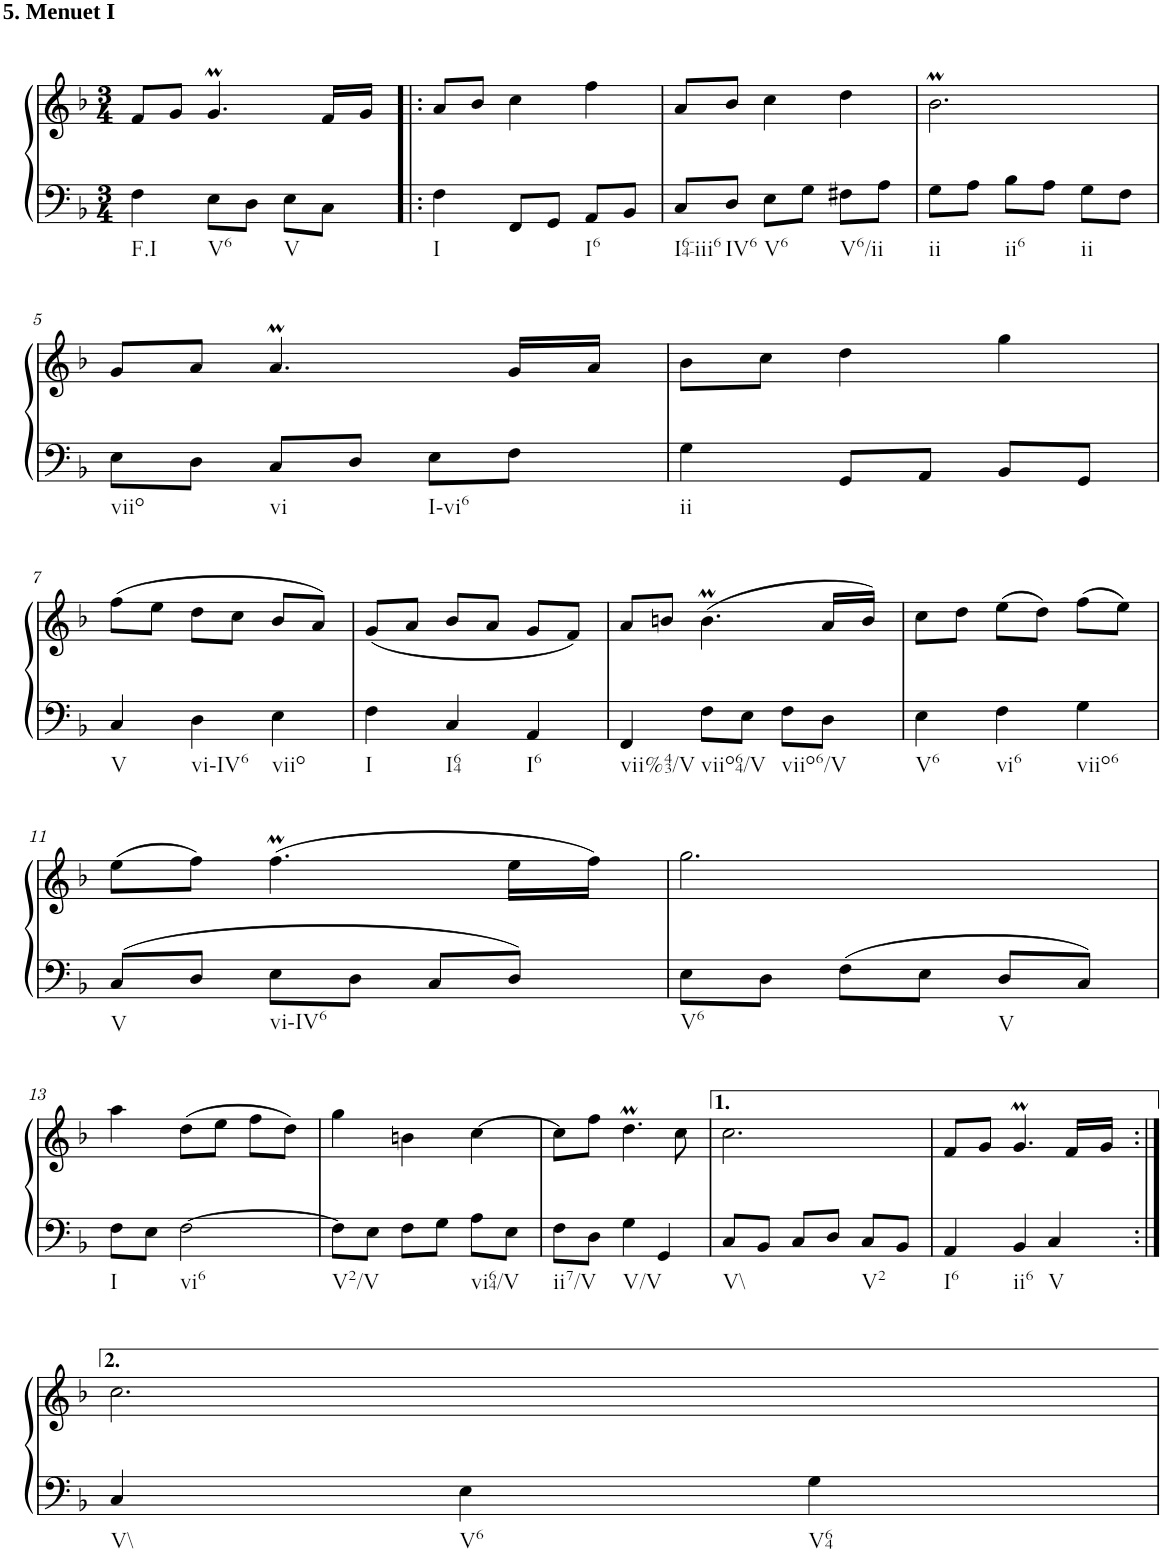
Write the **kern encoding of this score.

**kern	**kern
*part1	*part1
*staff2	*staff1
*I"Klavier linke Hand	*
*clefF4	*clefG2
*k[b-]	*k[b-]
*M3/4	*M3/4
=1	=1
!	!LO:TX:a:B:t=5. Menuet I
!LO:TX:b:t=F.I	!
4F\	8f/L
.	8g/J
!LO:TX:b:t=V6	!
8E\L	4.gM/
8D\J	.
!LO:TX:b:t=V	!
8E\L	.
8C\J	16f/LL
.	16g/JJ
=2!|:	=2!|:
!LO:TX:b:t=I	!
4F\	8a/L
.	8b-/J
8FF/L	4cc\
8GG/J	.
!LO:TX:b:t=I6	!
8AA/L	4ff\
8BB-/J	.
=3	=3
!LO:TX:b:t=I64-iii6	!
8C/L	8a/L
!LO:TX:b:t=IV6	!
8D/J	8b-/J
!LO:TX:b:t=V6	!
8E\L	4cc\
8G\J	.
!LO:TX:b:t=V6/ii	!
8F#X\L	4dd\
8A\J	.
=4	=4
!LO:TX:b:t=ii	!
8G\L	2.b-M\
8A\J	.
!LO:TX:b:t=ii6	!
8B-\L	.
8A\J	.
!LO:TX:b:t=ii	!
8G\L	.
8F\J	.
!!LO:LB:g=z
=5	=5
!LO:TX:b:t=viio	!
8E\L	8g/L
8D\J	8a/J
!LO:TX:b:t=vi	!
8C/L	4.am/
8D/J	.
!LO:TX:b:t=I-vi6	!
8E\L	.
8F\J	16g/LL
.	16a/JJ
=6	=6
!LO:TX:b:t=ii	!
4G\	8b-\L
.	8cc\J
8GG/L	4dd\
8AA/J	.
8BB-/L	4gg\
8GG/J	.
!!LO:LB:g=z
=7	=7
!LO:TX:b:t=V	!
4C/	(8ff\L
.	8ee\J
!LO:TX:b:t=vi-IV6	!
4D\	8dd\L
.	8cc\J
!LO:TX:b:t=viio	!
4E\	8b-/L
.	8a/J)
=8	=8
!LO:TX:b:t=I	!
4F\	(8g/L
.	8a/J
!LO:TX:b:t=I64	!
4C/	8b-/L
.	8a/J
!LO:TX:b:t=I6	!
4AA/	8g/L
.	8f/J)
=9	=9
!LO:TX:b:t=vii%43/V	!
4FF/	8a/L
.	8bn/J
!LO:TX:b:t=viio64/V	!
8F\L	(4.bm\
8E\J	.
!LO:TX:b:t=viio6/V	!
8F\L	.
8D\J	16a/LL
.	16b/JJ)
=10	=10
!LO:TX:b:t=V6	!
4E\	8cc\L
.	8dd\J
!LO:TX:b:t=vi6	!
4F\	(8ee\L
.	8dd\J)
!LO:TX:b:t=viio6	!
4G\	(8ff\L
.	8ee\J)
!!LO:LB:g=z
=11	=11
!LO:TX:b:t=V	!
8C/L	(8ee\L
8D/J	8ff\J)
!LO:TX:b:t=vi-IV6	!
8E\L	(4.ffM\
8D\J	.
8C/L	.
8D/J	16ee\LL
.	16ff\JJ)
=12	=12
!LO:TX:b:t=V6	!
8E\L	2.gg\
8D\J	.
8F\L	.
8E\J	.
!LO:TX:b:t=V	!
8D/L	.
8C/J	.
!!LO:LB:g=z
=13	=13
!LO:TX:b:t=I	!
8F\L	4aa\
8E\J	.
!LO:TX:b:t=vi6	!
[2F\	(8dd\L
.	8ee\J
.	8ff\L
.	8dd\J)
=14	=14
!LO:TX:b:t=V2/V	!
8F\L]	4gg\
8E\J	.
8F\L	4bn\
8G\J	.
!LO:TX:b:t=vi64/V	!
8A\L	[4cc\
8E\J	.
=15	=15
!LO:TX:b:t=ii7/V	!
8F\L	8cc\L]
8D\J	8ff\J
!LO:TX:b:t=V/V	!
4G\	4.ddM\
4GG/	.
.	8cc\
=16	=16
!LO:TX:b:t=V\\	!
8C/L	2.cc\
8BB-/J	.
8C/L	.
8D/J	.
!LO:TX:b:t=V2	!
8C/L	.
8BB-/J	.
=16X1	=16X1
!LO:TX:b:t=I6	!
4AA/	8f/L
.	8g/J
!LO:TX:b:t=ii6	!
4BB-/	4.gM/
!LO:TX:b:t=V	!
4C/	.
.	16f/LL
.	16g/JJ
!!LO:LB:g=z
=16X2:|!	=16X2:|!
!LO:TX:b:t=V\\	!
4C/	2.cc\
!LO:TX:b:t=V6	!
4E\	.
!LO:TX:b:t=V64	!
4G\	.
=	=
*-	*-
